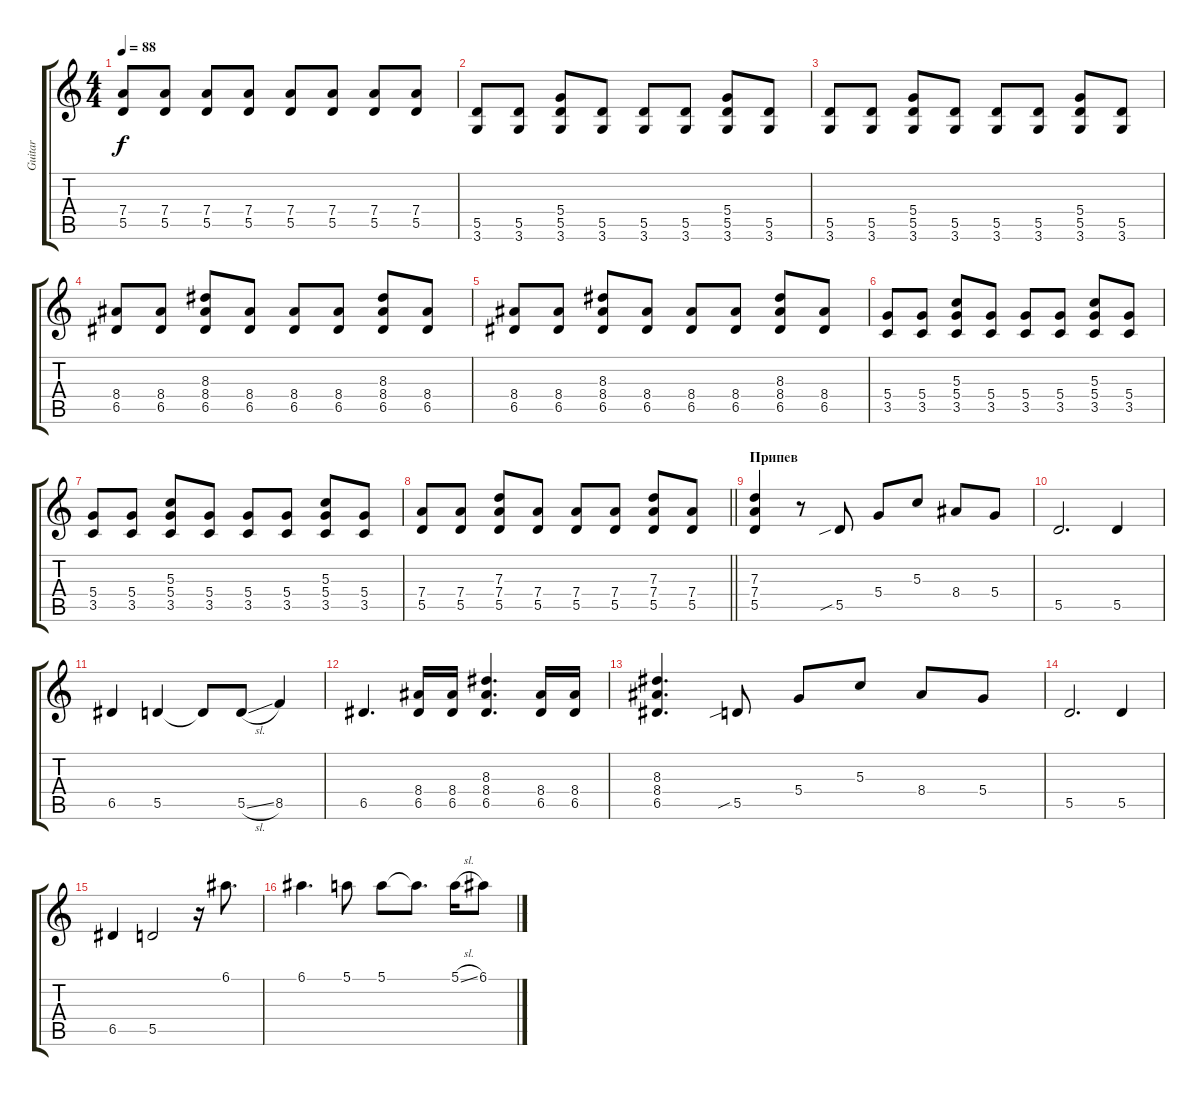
\track ("Guitar" "Guitar") {instrument distortionguitar}
\staff {score tabs}
\tuning (E4 B3 G3 D3 A2 E2) {hide}
\ts (4 4)
\tempo 88
\clef g2
\ks c
(7.4 5.5).8{dy f} (7.4 5.5).8 (7.4 5.5).8 (7.4 5.5).8 (7.4 5.5).8 (7.4 5.5).8 (7.4 5.5).8 (7.4 5.5).8 |
(5.5 3.6).8 (5.5 3.6).8 (5.4 5.5 3.6).8 (5.5 3.6).8 (5.5 3.6).8 (5.5 3.6).8 (5.4 5.5 3.6).8 (5.5 3.6).8 |
(5.5 3.6).8 (5.5 3.6).8 (5.4 5.5 3.6).8 (5.5 3.6).8 (5.5 3.6).8 (5.5 3.6).8 (5.4 5.5 3.6).8 (5.5 3.6).8 |
(8.4 6.5).8 (8.4 6.5).8 (8.3 8.4 6.5).8 (8.4 6.5).8 (8.4 6.5).8 (8.4 6.5).8 (8.3 8.4 6.5).8 (8.4 6.5).8 |
(8.4 6.5).8 (8.4 6.5).8 (8.3 8.4 6.5).8 (8.4 6.5).8 (8.4 6.5).8 (8.4 6.5).8 (8.3 8.4 6.5).8 (8.4 6.5).8 |
(5.4 3.5).8 (5.4 3.5).8 (5.3 5.4 3.5).8 (5.4 3.5).8 (5.4 3.5).8 (5.4 3.5).8 (5.3 5.4 3.5).8 (5.4 3.5).8 |
(5.4 3.5).8 (5.4 3.5).8 (5.3 5.4 3.5).8 (5.4 3.5).8 (5.4 3.5).8 (5.4 3.5).8 (5.3 5.4 3.5).8 (5.4 3.5).8 |
\barLineRight lightlight
(7.4 5.5).8 (7.4 5.5).8 (7.3 7.4 5.5).8 (7.4 5.5).8 (7.4 5.5).8 (7.4 5.5).8 (7.3 7.4 5.5).8 (7.4 5.5).8 |
\section ("" "Припев")
(7.3 7.4 5.5).4 r.8 5.5{sib}.8 5.4.8 5.3.8 8.4.8 5.4.8 |
5.5.2{d} 5.5.4 |
6.5.4 5.5.4 5.5{t}.8 5.5{sl}.8 8.5.4 |
6.5.4{d} (8.4 6.5).16 (8.4 6.5).16 (8.3 8.4 6.5).4{d} (8.4 6.5).16 (8.4 6.5).16 |
(8.3 8.4 6.5).4{d} 5.5{sib}.8 5.4.8 5.3.8 8.4.8 5.4.8 |
5.5.2{d} 5.5.4 |
6.5.4 5.5.2 r.16 6.1.8{d} |
6.1.4{d} 5.1.8 5.1.8 5.1{t}.8{d} 5.1{sl}.16 6.1.8
